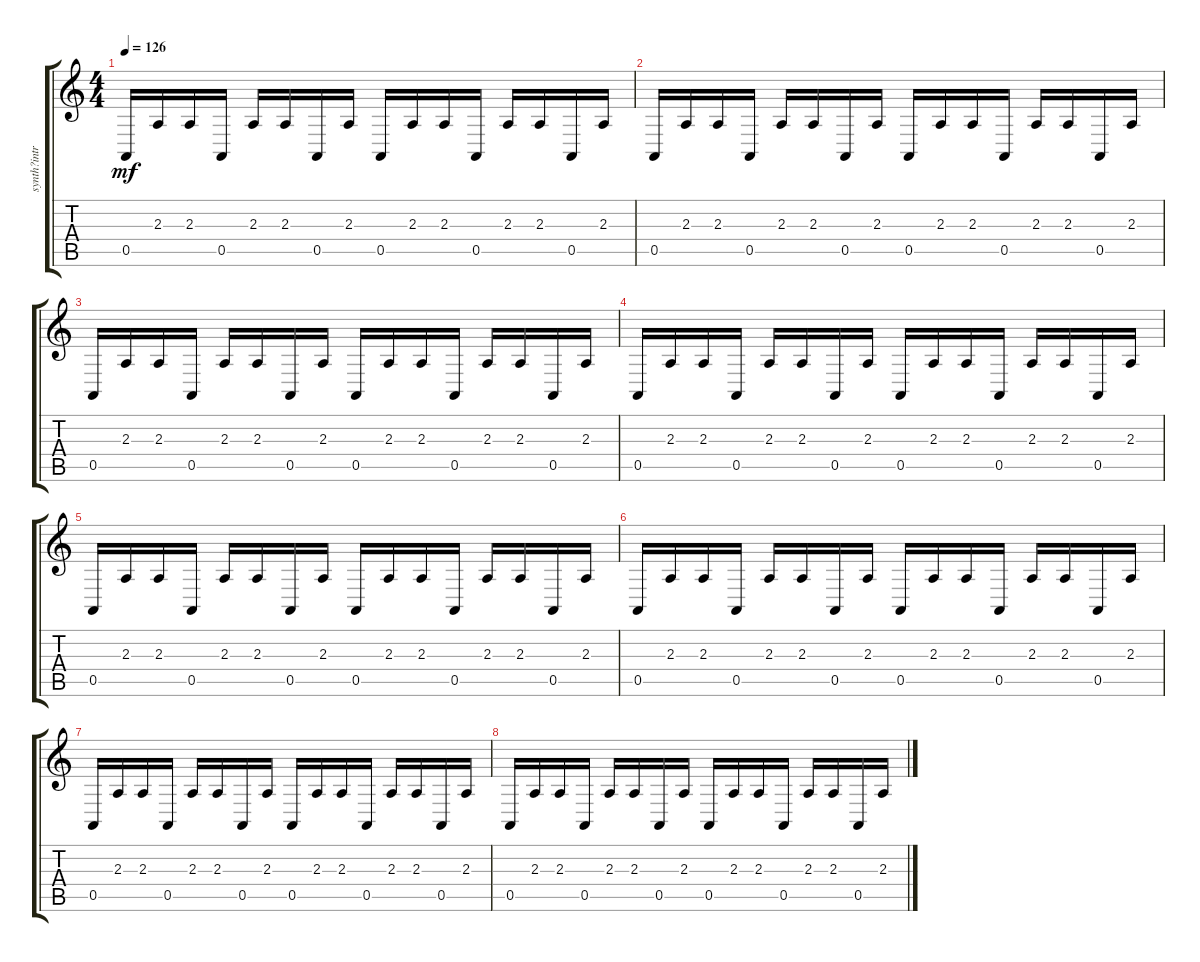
\track ("synth?intro" "synth?intr") {instrument lead8bassandlead}
\staff {score tabs}
\tuning (E4 B3 G3 D3 A2 E2) {hide}
\ts (4 4)
\tempo 126
\clef g2
\ks c
0.5.16{dy mf} 2.3.16 2.3.16 0.5.16 2.3.16 2.3.16 0.5.16 2.3.16 0.5.16 2.3.16 2.3.16 0.5.16 2.3.16 2.3.16 0.5.16 2.3.16 |
0.5.16 2.3.16 2.3.16 0.5.16 2.3.16 2.3.16 0.5.16 2.3.16 0.5.16 2.3.16 2.3.16 0.5.16 2.3.16 2.3.16 0.5.16 2.3.16 |
0.5.16 2.3.16 2.3.16 0.5.16 2.3.16 2.3.16 0.5.16 2.3.16 0.5.16 2.3.16 2.3.16 0.5.16 2.3.16 2.3.16 0.5.16 2.3.16 |
0.5.16 2.3.16 2.3.16 0.5.16 2.3.16 2.3.16 0.5.16 2.3.16 0.5.16 2.3.16 2.3.16 0.5.16 2.3.16 2.3.16 0.5.16 2.3.16 |
0.5.16 2.3.16 2.3.16 0.5.16 2.3.16 2.3.16 0.5.16 2.3.16 0.5.16 2.3.16 2.3.16 0.5.16 2.3.16 2.3.16 0.5.16 2.3.16 |
0.5.16 2.3.16 2.3.16 0.5.16 2.3.16 2.3.16 0.5.16 2.3.16 0.5.16 2.3.16 2.3.16 0.5.16 2.3.16 2.3.16 0.5.16 2.3.16 |
0.5.16 2.3.16 2.3.16 0.5.16 2.3.16 2.3.16 0.5.16 2.3.16 0.5.16 2.3.16 2.3.16 0.5.16 2.3.16 2.3.16 0.5.16 2.3.16 |
0.5.16 2.3.16 2.3.16 0.5.16 2.3.16 2.3.16 0.5.16 2.3.16 0.5.16 2.3.16 2.3.16 0.5.16 2.3.16 2.3.16 0.5.16 2.3.16
